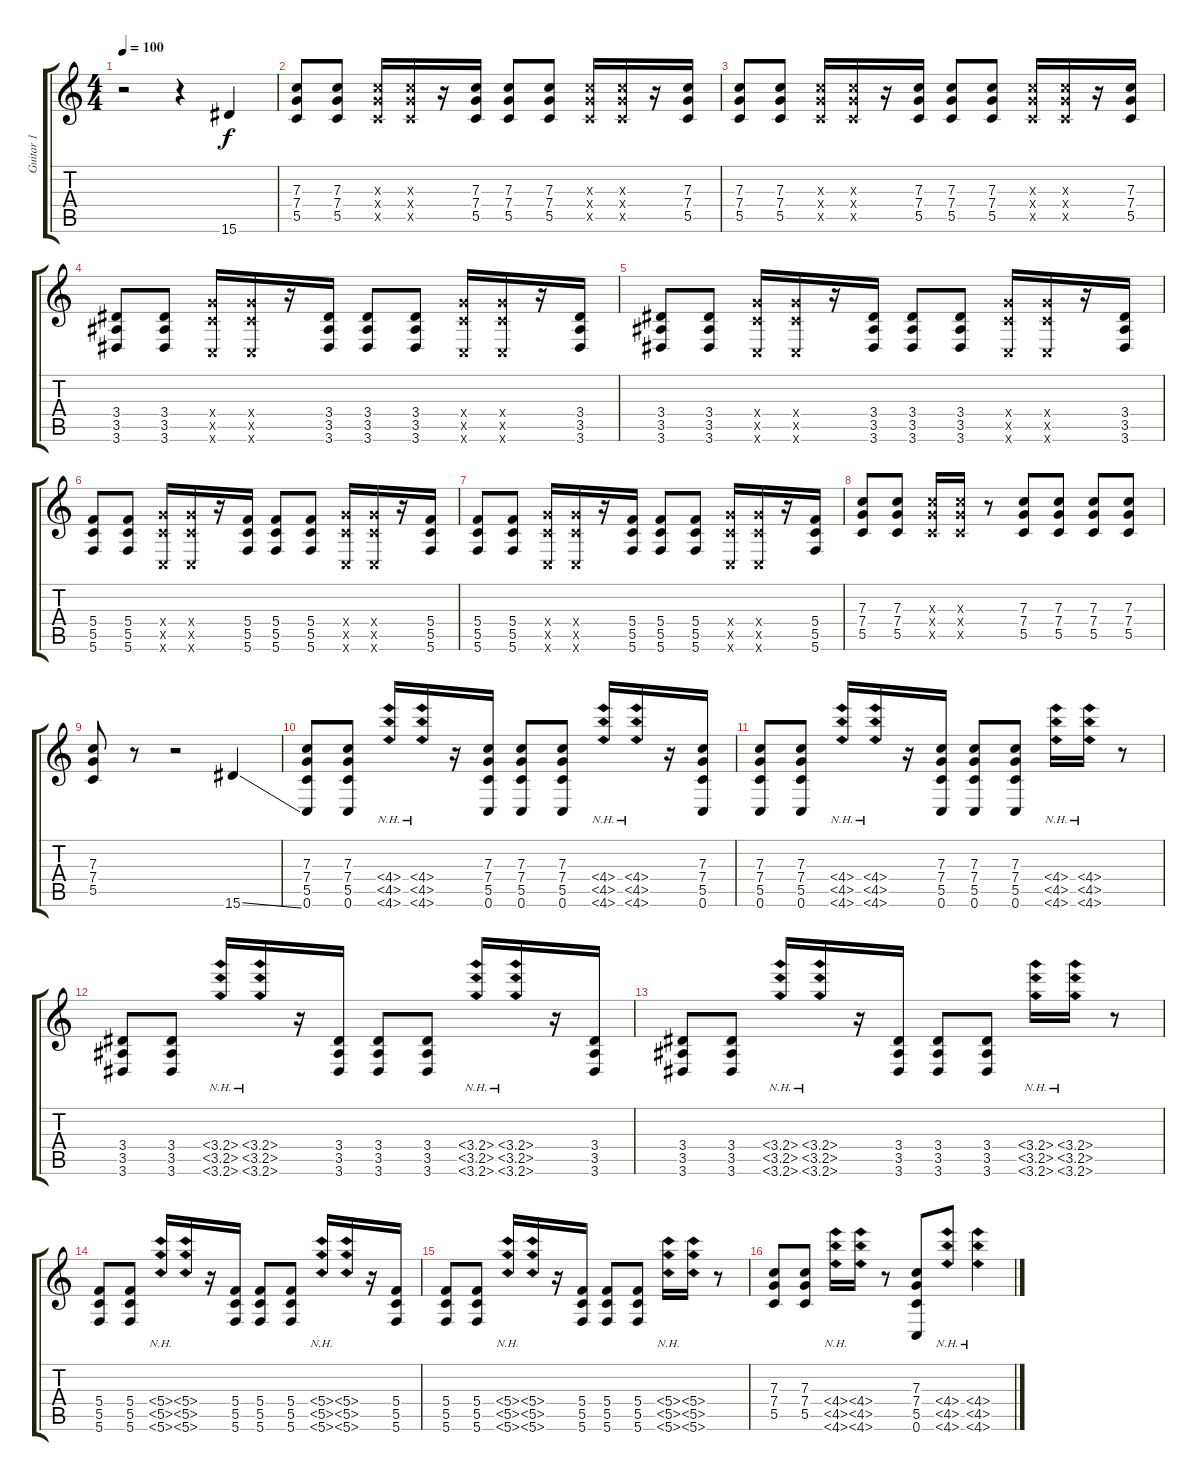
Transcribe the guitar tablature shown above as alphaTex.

\track ("Guitar 1" "Guitar 1") {instrument overdrivenguitar}
\staff {score tabs}
\tuning (D4 A3 F3 C3 G2 C2) {hide}
\ts (4 4)
\tempo 100
\clef g2
\ks c
r.2{dy f instrument overdrivenguitar} r.4 15.6.4 |
(7.3 7.4 5.5).8 (7.3 7.4 5.5).8 (7.3{x} 7.4{x} 5.5{x}).16 (7.3{x} 7.4{x} 5.5{x}).16 r.16 (7.3 7.4 5.5).16 (7.3 7.4 5.5).8 (7.3 7.4 5.5).8 (7.3{x} 7.4{x} 5.5{x}).16 (7.3{x} 7.4{x} 5.5{x}).16 r.16 (7.3 7.4 5.5).16 |
(7.3 7.4 5.5).8 (7.3 7.4 5.5).8 (7.3{x} 7.4{x} 5.5{x}).16 (7.3{x} 7.4{x} 5.5{x}).16 r.16 (7.3 7.4 5.5).16 (7.3 7.4 5.5).8 (7.3 7.4 5.5).8 (7.3{x} 7.4{x} 5.5{x}).16 (7.3{x} 7.4{x} 5.5{x}).16 r.16 (7.3 7.4 5.5).16 |
(3.4 3.5 3.6).8 (3.4 3.5 3.6).8 (7.4{x} 5.5{x} 0.6{x}).16 (7.4{x} 5.5{x} 0.6{x}).16 r.16 (3.4 3.5 3.6).16 (3.4 3.5 3.6).8 (3.4 3.5 3.6).8 (7.4{x} 5.5{x} 0.6{x}).16 (7.4{x} 5.5{x} 0.6{x}).16 r.16 (3.4 3.5 3.6).16 |
(3.4 3.5 3.6).8 (3.4 3.5 3.6).8 (7.4{x} 5.5{x} 0.6{x}).16 (7.4{x} 5.5{x} 0.6{x}).16 r.16 (3.4 3.5 3.6).16 (3.4 3.5 3.6).8 (3.4 3.5 3.6).8 (7.4{x} 5.5{x} 0.6{x}).16 (7.4{x} 5.5{x} 0.6{x}).16 r.16 (3.4 3.5 3.6).16 |
(5.4 5.5 5.6).8 (5.4 5.5 5.6).8 (7.4{x} 5.5{x} 0.6{x}).16 (7.4{x} 5.5{x} 0.6{x}).16 r.16 (5.4 5.5 5.6).16 (5.4 5.5 5.6).8 (5.4 5.5 5.6).8 (7.4{x} 5.5{x} 0.6{x}).16 (7.4{x} 5.5{x} 0.6{x}).16 r.16 (5.4 5.5 5.6).16 |
(5.4 5.5 5.6).8 (5.4 5.5 5.6).8 (7.4{x} 5.5{x} 0.6{x}).16 (7.4{x} 5.5{x} 0.6{x}).16 r.16 (5.4 5.5 5.6).16 (5.4 5.5 5.6).8 (5.4 5.5 5.6).8 (7.4{x} 5.5{x} 0.6{x}).16 (7.4{x} 5.5{x} 0.6{x}).16 r.16 (5.4 5.5 5.6).16 |
(7.3 7.4 5.5).8 (7.3 7.4 5.5).8 (7.3{x} 7.4{x} 5.5{x}).16 (7.3{x} 7.4{x} 5.5{x}).16 r.8 (7.3 7.4 5.5).8 (7.3 7.4 5.5).8 (7.3 7.4 5.5).8 (7.3 7.4 5.5).8 |
(7.3 7.4 5.5).8 r.8 r.2 15.6{ss}.4 |
(7.3 7.4 5.5 0.6).8 (7.3 7.4 5.5 0.6).8 (4.4{nh} 4.5{nh} 4.6{nh}).16 (4.4{nh} 4.5{nh} 4.6{nh}).16 r.16 (7.3 7.4 5.5 0.6).16 (7.3 7.4 5.5 0.6).8 (7.3 7.4 5.5 0.6).8 (4.4{nh} 4.5{nh} 4.6{nh}).16 (4.4{nh} 4.5{nh} 4.6{nh}).16 r.16 (7.3 7.4 5.5 0.6).16 |
(7.3 7.4 5.5 0.6).8 (7.3 7.4 5.5 0.6).8 (4.4{nh} 4.5{nh} 4.6{nh}).16 (4.4{nh} 4.5{nh} 4.6{nh}).16 r.16 (7.3 7.4 5.5 0.6).16 (7.3 7.4 5.5 0.6).8 (7.3 7.4 5.5 0.6).8 (4.4{nh} 4.5{nh} 4.6{nh}).16 (4.4{nh} 4.5{nh} 4.6{nh}).16 r.8 |
(3.4 3.5 3.6).8 (3.4 3.5 3.6).8 (3.4{nh} 3.5{nh} 3.6{nh}).16 (3.4{nh} 3.5{nh} 3.6{nh}).16 r.16 (3.4 3.5 3.6).16 (3.4 3.5 3.6).8 (3.4 3.5 3.6).8 (3.4{nh} 3.5{nh} 3.6{nh}).16 (3.4{nh} 3.5{nh} 3.6{nh}).16 r.16 (3.4 3.5 3.6).16 |
(3.4 3.5 3.6).8 (3.4 3.5 3.6).8 (3.4{nh} 3.5{nh} 3.6{nh}).16 (3.4{nh} 3.5{nh} 3.6{nh}).16 r.16 (3.4 3.5 3.6).16 (3.4 3.5 3.6).8 (3.4 3.5 3.6).8 (3.4{nh} 3.5{nh} 3.6{nh}).16 (3.4{nh} 3.5{nh} 3.6{nh}).16 r.8 |
(5.4 5.5 5.6).8 (5.4 5.5 5.6).8 (5.4{nh} 5.5{nh} 5.6{nh}).16 (5.4{nh} 5.5{nh} 5.6{nh}).16 r.16 (5.4 5.5 5.6).16 (5.4 5.5 5.6).8 (5.4 5.5 5.6).8 (5.4{nh} 5.5{nh} 5.6{nh}).16 (5.4{nh} 5.5{nh} 5.6{nh}).16 r.16 (5.4 5.5 5.6).16 |
(5.4 5.5 5.6).8 (5.4 5.5 5.6).8 (5.4{nh} 5.5{nh} 5.6{nh}).16 (5.4{nh} 5.5{nh} 5.6{nh}).16 r.16 (5.4 5.5 5.6).16 (5.4 5.5 5.6).8 (5.4 5.5 5.6).8 (5.4{nh} 5.5{nh} 5.6{nh}).16 (5.4{nh} 5.5{nh} 5.6{nh}).16 r.8 |
(7.3 7.4 5.5).8 (7.3 7.4 5.5).8 (4.4{nh} 4.5{nh} 4.6{nh}).16 (4.4{nh} 4.5{nh} 4.6{nh}).16 r.8 (7.3 7.4 5.5 0.6).8 (4.4{nh} 4.5{nh} 4.6{nh}).8 (4.4{nh} 4.5{nh} 4.6{nh}).4
